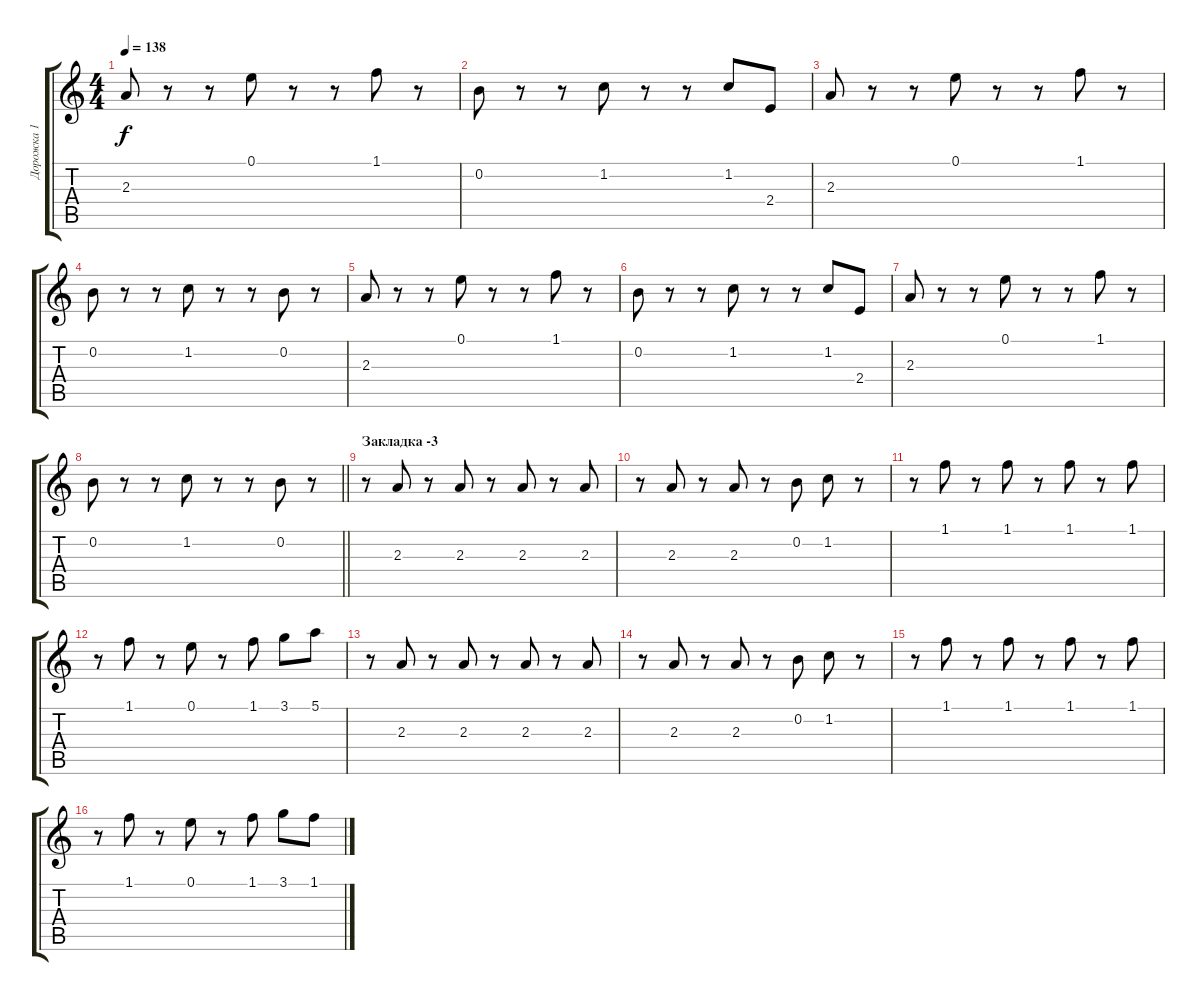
\track ("Дорожка 1" "Дорожка 1") {instrument distortionguitar}
\staff {score tabs}
\tuning (E4 B3 G3 D3 A2 E2) {hide}
\ts (4 4)
\tempo 138
\clef g2
\ks c
2.3.8{dy f} r.8 r.8 0.1.8 r.8 r.8 1.1.8 r.8 |
0.2.8 r.8 r.8 1.2.8 r.8 r.8 1.2.8 2.4.8 |
2.3.8 r.8 r.8 0.1.8 r.8 r.8 1.1.8 r.8 |
0.2.8 r.8 r.8 1.2.8 r.8 r.8 0.2.8 r.8 |
2.3.8 r.8 r.8 0.1.8 r.8 r.8 1.1.8 r.8 |
0.2.8 r.8 r.8 1.2.8 r.8 r.8 1.2.8 2.4.8 |
2.3.8 r.8 r.8 0.1.8 r.8 r.8 1.1.8 r.8 |
\barLineRight lightlight
0.2.8 r.8 r.8 1.2.8 r.8 r.8 0.2.8 r.8 |
\section ("" "Закладка -3")
r.8 2.3.8 r.8 2.3.8 r.8 2.3.8 r.8 2.3.8 |
r.8 2.3.8 r.8 2.3.8 r.8 0.2.8 1.2.8 r.8 |
r.8 1.1.8 r.8 1.1.8 r.8 1.1.8 r.8 1.1.8 |
r.8 1.1.8 r.8 0.1.8 r.8 1.1.8 3.1.8 5.1.8 |
r.8 2.3.8 r.8 2.3.8 r.8 2.3.8 r.8 2.3.8 |
r.8 2.3.8 r.8 2.3.8 r.8 0.2.8 1.2.8 r.8 |
r.8 1.1.8 r.8 1.1.8 r.8 1.1.8 r.8 1.1.8 |
r.8 1.1.8 r.8 0.1.8 r.8 1.1.8 3.1.8 1.1.8
